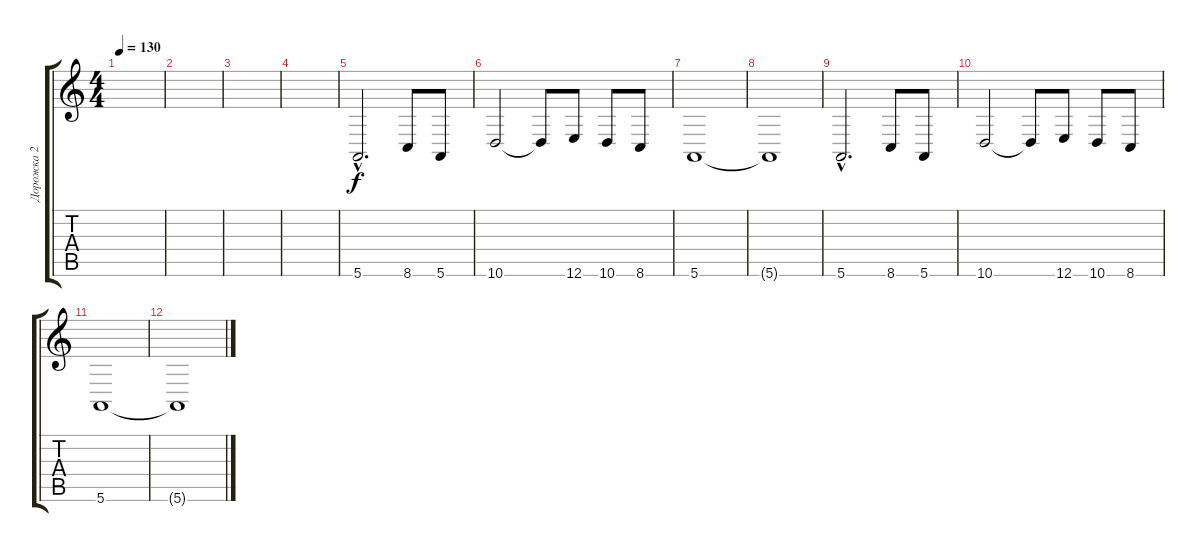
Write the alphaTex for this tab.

\track ("Дорожка 2" "Дорожка 2") {instrument pad8sweep}
\staff {score tabs}
\tuning (E4 B3 G3 D3 A2 E2) {hide}
\ts (4 4)
\tempo 130
\clef g2
\ks c
|
|
|
|
5.6{hac}.2{d} 8.6.8 5.6.8 |
10.6.2 10.6{t}.8 12.6.8 10.6.8 8.6.8 |
5.6.1 |
5.6{t}.1 |
5.6{hac}.2{d} 8.6.8 5.6.8 |
10.6.2 10.6{t}.8 12.6.8 10.6.8 8.6.8 |
5.6.1 |
5.6{t}.1
